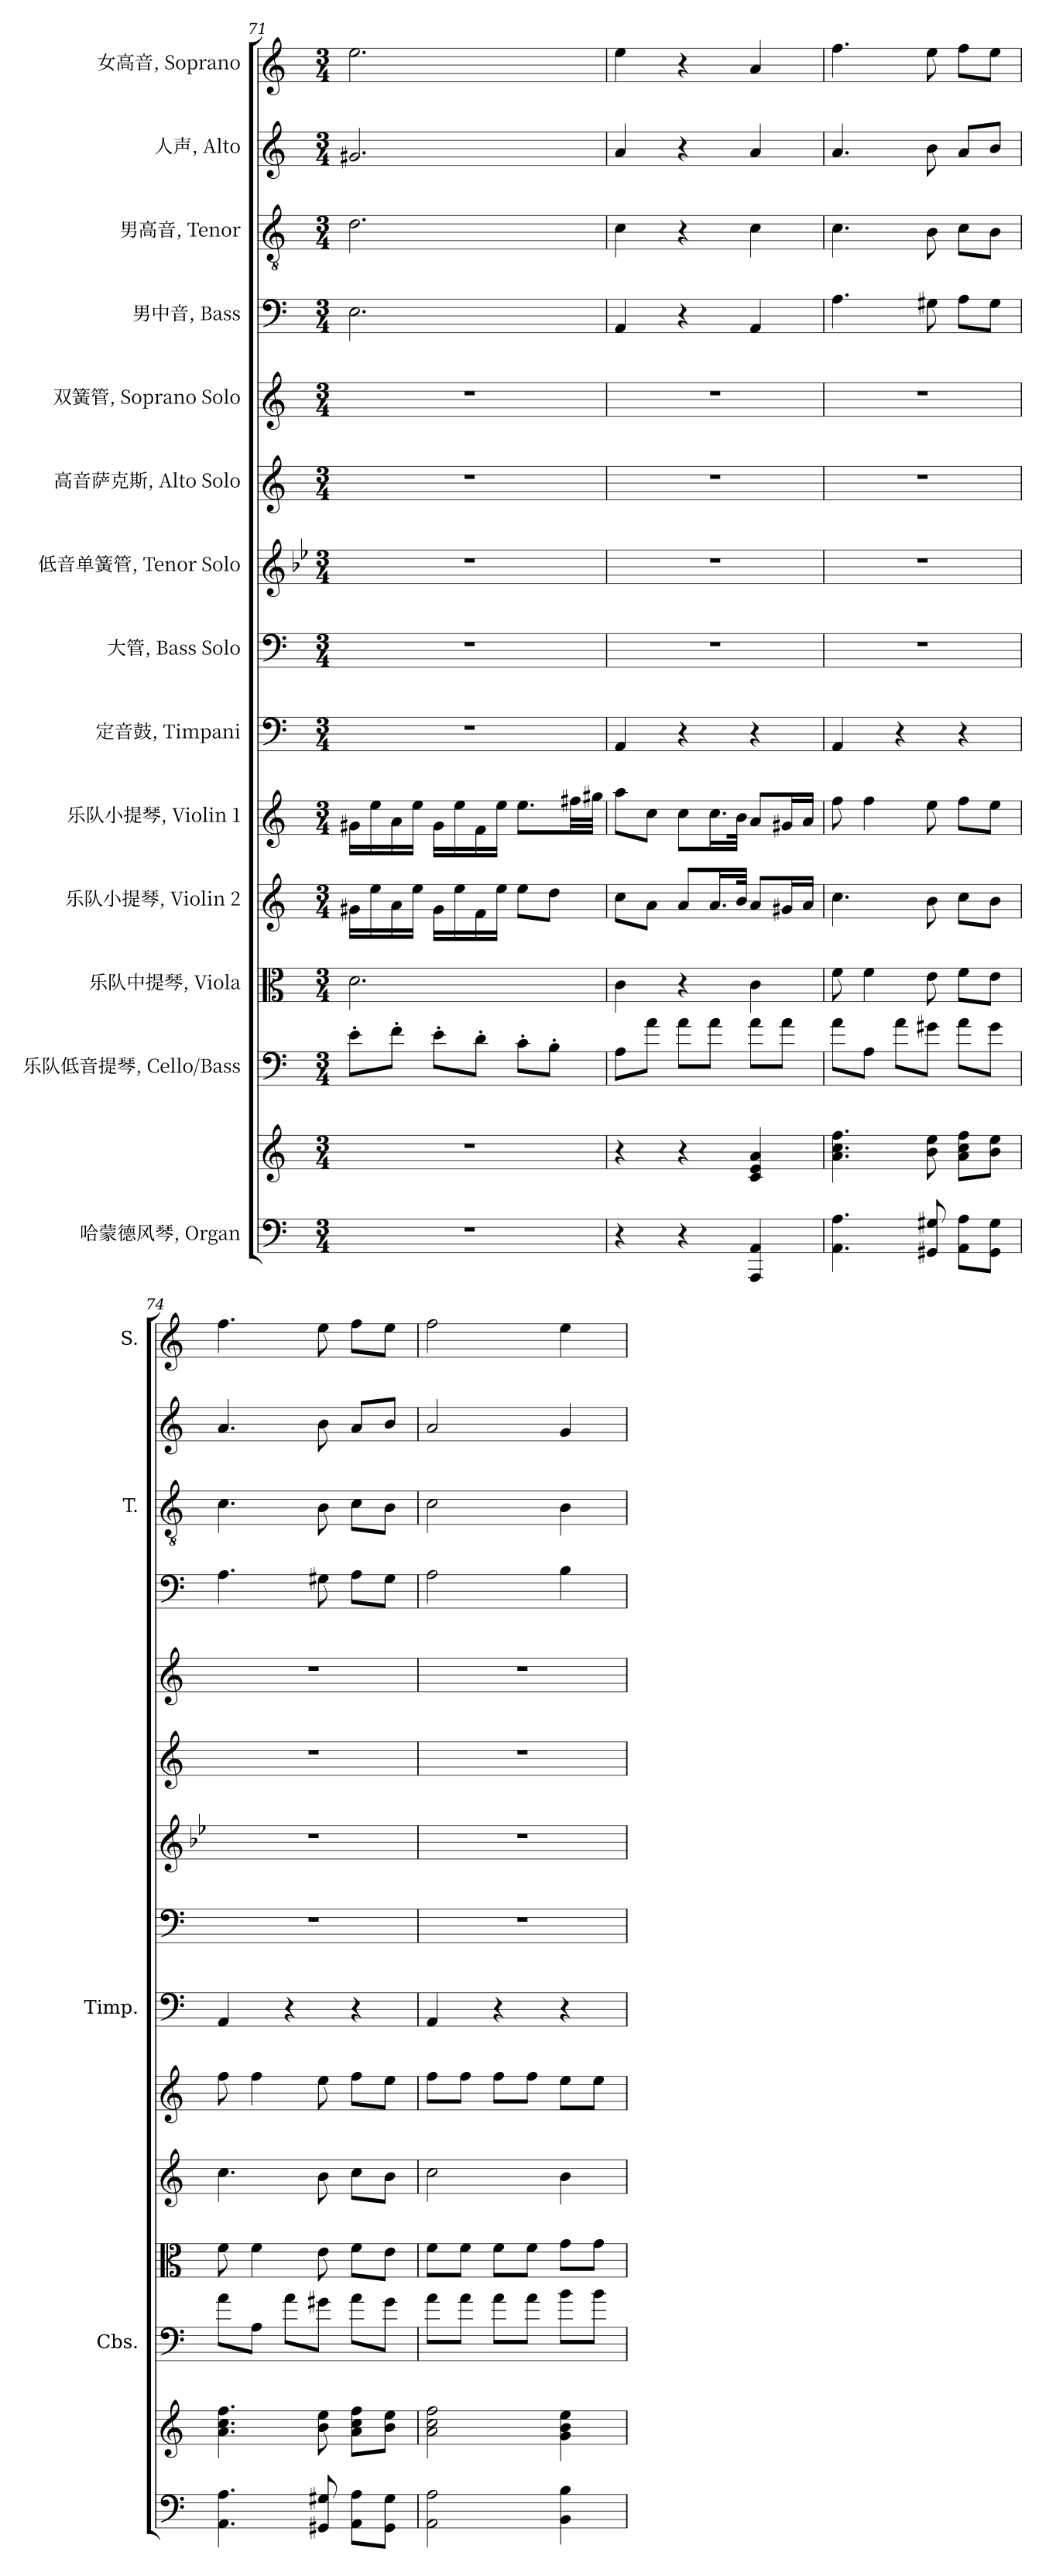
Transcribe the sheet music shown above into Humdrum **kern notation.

**kern	**kern	**kern	**kern	**kern	**kern	**kern	**kern	**kern	**kern	**kern	**kern	**kern	**kern	**kern
*part14	*part14	*part13	*part12	*part11	*part10	*part9	*part8	*part7	*part6	*part5	*part4	*part3	*part2	*part1
*staff15	*staff14	*staff13	*staff12	*staff11	*staff10	*staff9	*staff8	*staff7	*staff6	*staff5	*staff4	*staff3	*staff2	*staff1
*I"哈蒙德风琴, Organ	*	*I"乐队低音提琴, Cello/Bass	*I"乐队中提琴, Viola	*I"乐队小提琴, Violin 2	*I"乐队小提琴, Violin 1	*I"定音鼓, Timpani	*I"大管, Bass Solo	*I"低音单簧管, Tenor Solo	*I"高音萨克斯, Alto Solo	*I"双簧管, Soprano Solo	*I"男中音, Bass	*I"男高音, Tenor	*I"人声, Alto	*I"女高音, Soprano
*	*	*I'Cbs.	*	*	*	*I'Timp.	*	*	*	*	*	*I'T.	*	*I'S.
*clefF4	*clefG2	*clefF4	*clefC3	*clefG2	*clefG2	*clefF4	*clefF4	*clefG2	*clefG2	*clefG2	*clefF4	*clefGv2	*clefG2	*clefG2
*	*	*ITrd7c12	*	*	*	*	*	*ITrd8c14	*ITrd1c2	*	*	*	*	*
*k[]	*k[]	*k[]	*k[]	*k[]	*k[]	*k[]	*k[]	*k[b-e-]	*k[b-e-]	*k[]	*k[]	*k[]	*k[]	*k[]
*M3/4	*M3/4	*M3/4	*M3/4	*M3/4	*M3/4	*M3/4	*M3/4	*M3/4	*M3/4	*M3/4	*M3/4	*M3/4	*M3/4	*M3/4
=71	=71	=71	=71	=71	=71	=71	=71	=71	=71	=71	=71	=71	=71	=71
2.r	2.r	8E'\L	2.d\	16g#X\LL	16g#X\LL	2.r	2.r	2.r	2.r	2.r	2.E\	2.d\	2.g#X/	2.ee\
.	.	.	.	16ee\	16ee\	.	.	.	.	.	.	.	.	.
.	.	8F'\J	.	16a\	16a\	.	.	.	.	.	.	.	.	.
.	.	.	.	16ee\JJ	16ee\JJ	.	.	.	.	.	.	.	.	.
.	.	8E'\L	.	16g#\LL	16g#\LL	.	.	.	.	.	.	.	.	.
.	.	.	.	16ee\	16ee\	.	.	.	.	.	.	.	.	.
.	.	8D'\J	.	16f\	16f\	.	.	.	.	.	.	.	.	.
.	.	.	.	16ee\JJ	16ee\JJ	.	.	.	.	.	.	.	.	.
.	.	8C'\L	.	8ee\L	8.ee\L	.	.	.	.	.	.	.	.	.
.	.	8BB'\J	.	8dd\J	.	.	.	.	.	.	.	.	.	.
.	.	.	.	.	32ff#X\LL	.	.	.	.	.	.	.	.	.
.	.	.	.	.	32gg#X\JJJ	.	.	.	.	.	.	.	.	.
!!LO:PB:g=z
=72	=72	=72	=72	=72	=72	=72	=72	=72	=72	=72	=72	=72	=72	=72
4r	4r	8AA\L	4c\	8cc\L	8aa\L	4AA/	2.r	2.r	2.r	2.r	4AA/	4c\	4a/	4ee\
.	.	8A\J	.	8a\J	8cc\J	.	.	.	.	.	.	.	.	.
4r	4r	8A\L	4r	8a/L	8cc\L	4r	.	.	.	.	4r	4r	4r	4r
.	.	8A\J	.	16.a/L	16.cc\L	.	.	.	.	.	.	.	.	.
.	.	.	.	32b/JJk	32b\JJk	.	.	.	.	.	.	.	.	.
4AAA/ 4AA/	4c/ 4e/ 4a/	8A\L	4c\	8a/L	8a/L	4r	.	.	.	.	4AA/	4c\	4a/	4a/
.	.	8A\J	.	16g#X/L	16g#X/L	.	.	.	.	.	.	.	.	.
.	.	.	.	16a/JJ	16a/JJ	.	.	.	.	.	.	.	.	.
=73	=73	=73	=73	=73	=73	=73	=73	=73	=73	=73	=73	=73	=73	=73
4.AA\ 4.A\	4.a\ 4.cc\ 4.ff\	8A\L	8f\	4.cc\	8ff\	4AA/	2.r	2.r	2.r	2.r	4.A\	4.c\	4.a/	4.ff\
.	.	8AA\J	4f\	.	4ff\	.	.	.	.	.	.	.	.	.
.	.	8A\L	.	.	.	4r	.	.	.	.	.	.	.	.
8GG#X/ 8G#X/	8b\ 8ee\	8G#X\J	8e\	8b\	8ee\	.	.	.	.	.	8G#X\	8B\	8b\	8ee\
8AA\ 8A\L	8a\ 8cc\ 8ff\L	8A\L	8f\L	8cc\L	8ff\L	4r	.	.	.	.	8A\L	8c\L	8a/L	8ff\L
8GG#\ 8G#\J	8b\ 8ee\J	8G#\J	8e\J	8b\J	8ee\J	.	.	.	.	.	8G#\J	8B\J	8b/J	8ee\J
=74	=74	=74	=74	=74	=74	=74	=74	=74	=74	=74	=74	=74	=74	=74
4.AA\ 4.A\	4.a\ 4.cc\ 4.ff\	8A\L	8f\	4.cc\	8ff\	4AA/	2.r	2.r	2.r	2.r	4.A\	4.c\	4.a/	4.ff\
.	.	8AA\J	4f\	.	4ff\	.	.	.	.	.	.	.	.	.
.	.	8A\L	.	.	.	4r	.	.	.	.	.	.	.	.
8GG#X/ 8G#X/	8b\ 8ee\	8G#X\J	8e\	8b\	8ee\	.	.	.	.	.	8G#X\	8B\	8b\	8ee\
8AA\ 8A\L	8a\ 8cc\ 8ff\L	8A\L	8f\L	8cc\L	8ff\L	4r	.	.	.	.	8A\L	8c\L	8a/L	8ff\L
8GG#\ 8G#\J	8b\ 8ee\J	8G#\J	8e\J	8b\J	8ee\J	.	.	.	.	.	8G#\J	8B\J	8b/J	8ee\J
=75	=75	=75	=75	=75	=75	=75	=75	=75	=75	=75	=75	=75	=75	=75
2AA\ 2A\	2a\ 2cc\ 2ff\	8A\L	8f\L	2cc\	8ff\L	4AA/	2.r	2.r	2.r	2.r	2A\	2c\	2a/	2ff\
.	.	8A\J	8f\J	.	8ff\J	.	.	.	.	.	.	.	.	.
.	.	8A\L	8f\L	.	8ff\L	4r	.	.	.	.	.	.	.	.
.	.	8A\J	8f\J	.	8ff\J	.	.	.	.	.	.	.	.	.
4BB\ 4B\	4g\ 4b\ 4ee\	8B\L	8g\L	4b\	8ee\L	4r	.	.	.	.	4B\	4B\	4g/	4ee\
.	.	8B\J	8g\J	.	8ee\J	.	.	.	.	.	.	.	.	.
=	=	=	=	=	=	=	=	=	=	=	=	=	=	=
*-	*-	*-	*-	*-	*-	*-	*-	*-	*-	*-	*-	*-	*-	*-
